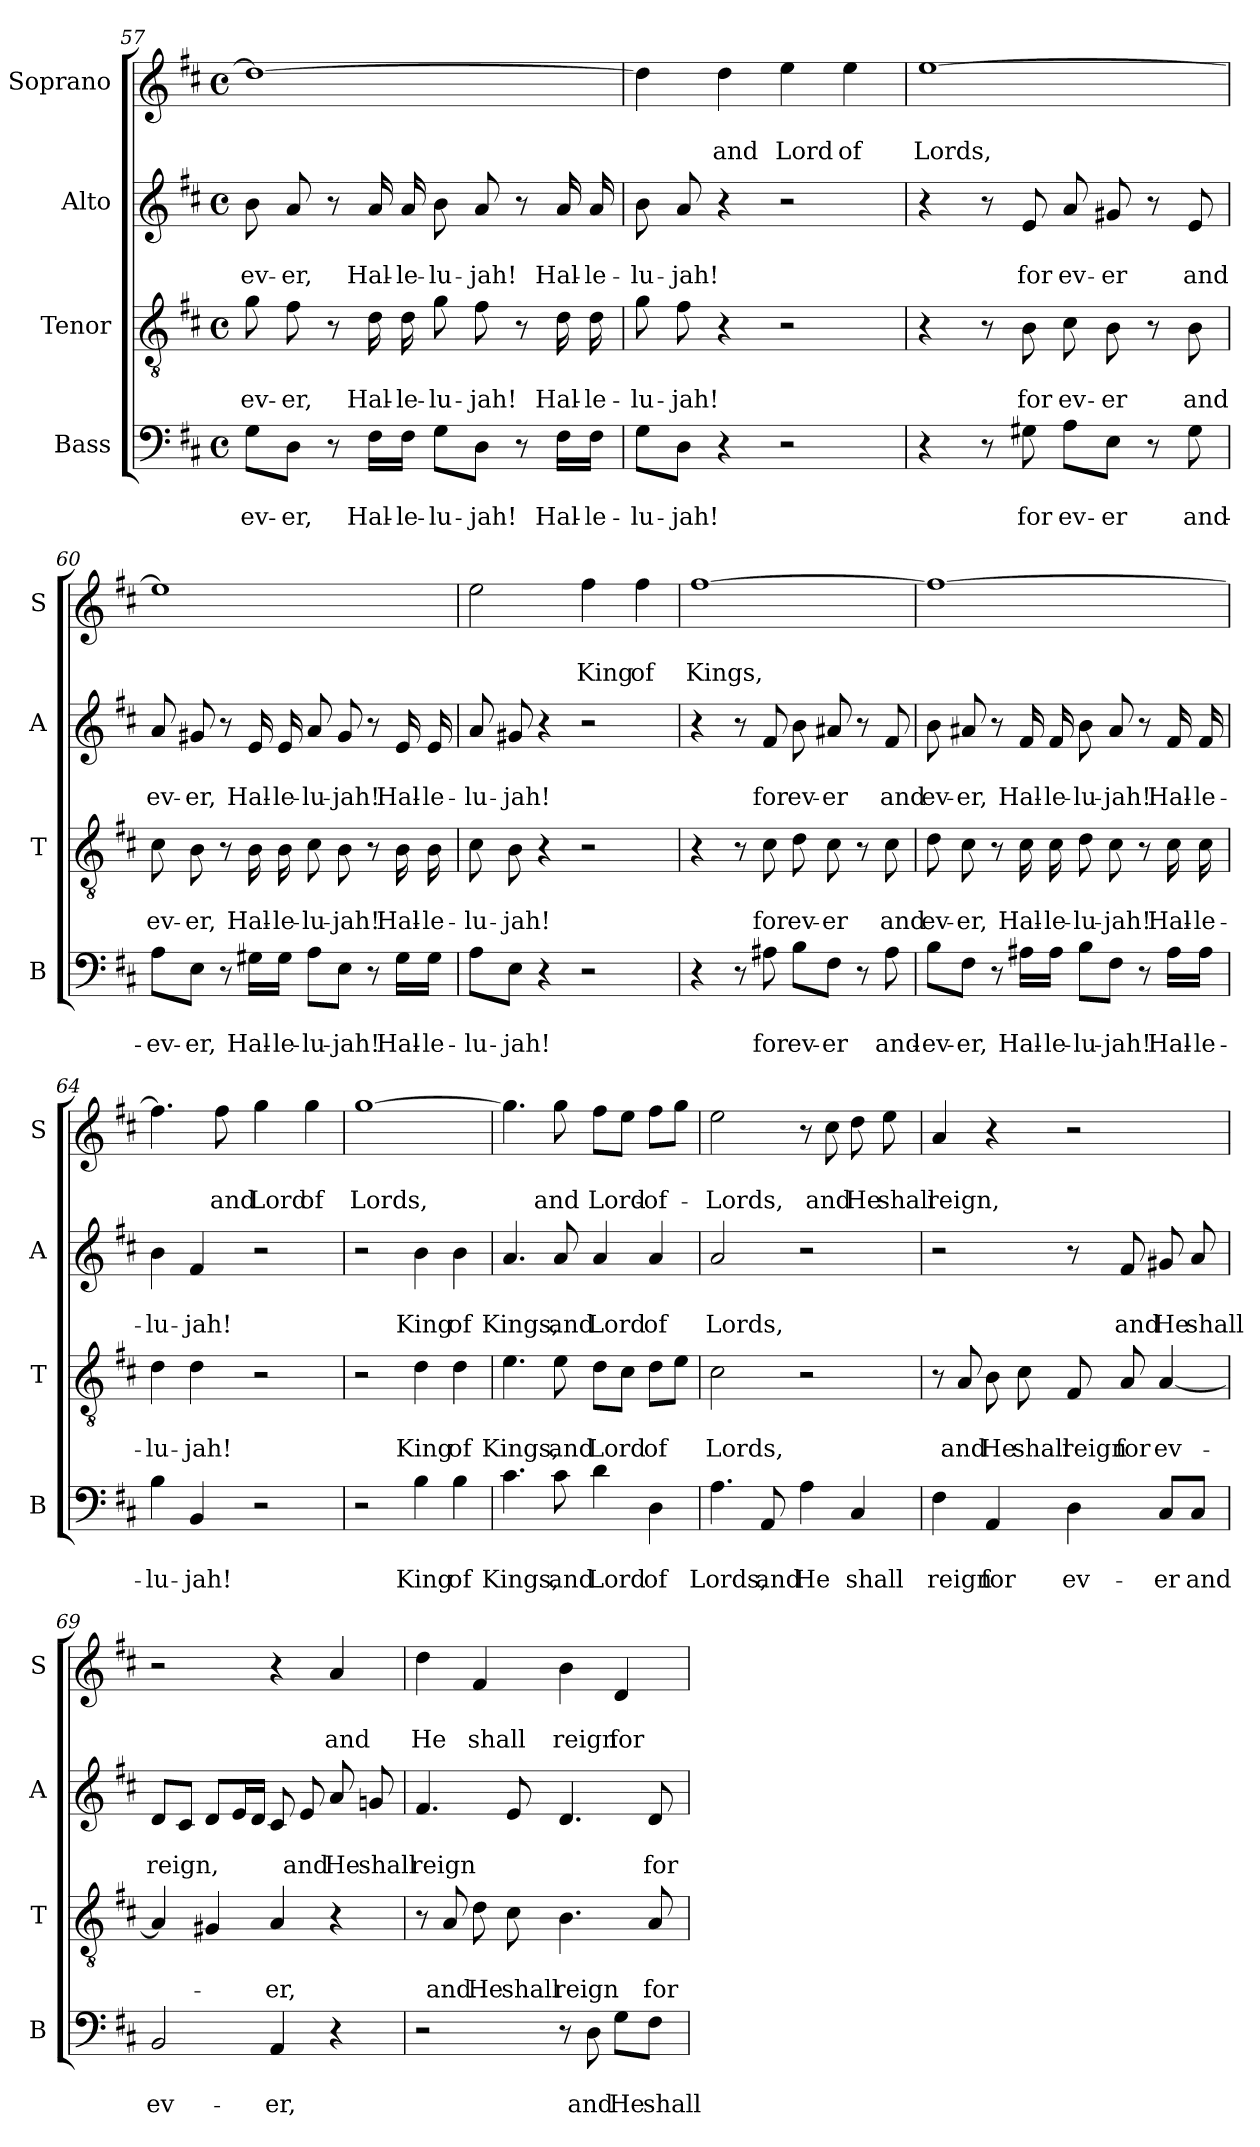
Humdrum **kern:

**kern	**text	**text	**kern	**text	**text	**kern	**text	**text	**kern	**text	**text
*part4	*part4	*part4	*part3	*part3	*part3	*part2	*part2	*part2	*part1	*part1	*part1
*staff4	*staff4	*staff4	*staff3	*staff3	*staff3	*staff2	*staff2	*staff2	*staff1	*staff1	*staff1
*I"Bass	*	*	*I"Tenor	*	*	*I"Alto	*	*	*I"Soprano	*	*
*I'B	*	*	*I'T	*	*	*I'A	*	*	*I'S	*	*
*clefF4	*	*	*clefGv2	*	*	*clefG2	*	*	*clefG2	*	*
*k[f#c#]	*	*	*k[f#c#]	*	*	*k[f#c#]	*	*	*k[f#c#]	*	*
*D:	*	*	*D:	*	*	*D:	*	*	*D:	*	*
*M4/4	*	*	*M4/4	*	*	*M4/4	*	*	*M4/4	*	*
*met(c)	*	*	*met(c)	*	*	*met(c)	*	*	*met(c)	*	*
=57	=57	=57	=57	=57	=57	=57	=57	=57	=57	=57	=57
8G\L	.	-ev-	8g\	.	ev-	8b\	.	ev-	1dd_	.	.
8D\J	.	-er,	8f#\	.	-er,	8a/	.	-er,	.	.	.
8r	.	.	8r	.	.	8r	.	.	.	.	.
16F#\LL	.	Hal-	16d\	.	Hal-	16a/	.	Hal-	.	.	.
16F#\JJ	.	-le-	16d\	.	-le-	16a/	.	-le-	.	.	.
8G\L	.	-lu-	8g\	.	-lu-	8b\	.	-lu-	.	.	.
8D\J	.	-jah!	8f#\	.	-jah!	8a/	.	-jah!	.	.	.
8r	.	.	8r	.	.	8r	.	.	.	.	.
16F#\LL	.	Hal-	16d\	.	Hal-	16a/	.	Hal-	.	.	.
16F#\JJ	.	-le-	16d\	.	-le-	16a/	.	-le-	.	.	.
!!LO:LB:g=z
=58	=58	=58	=58	=58	=58	=58	=58	=58	=58	=58	=58
8G\L	.	-lu-	8g\	.	-lu-	8b\	.	-lu-	4dd\]	.	.
8D\J	.	-jah!	8f#\	.	-jah!	8a/	.	-jah!	.	.	.
4r	.	.	4r	.	.	4r	.	.	4dd\	.	and
2r	.	.	2r	.	.	2r	.	.	4ee\	.	Lord
.	.	.	.	.	.	.	.	.	4ee\	.	of
=59	=59	=59	=59	=59	=59	=59	=59	=59	=59	=59	=59
4r	.	.	4r	.	.	4r	.	.	[1ee	.	Lords,
8r	.	.	8r	.	.	8r	.	.	.	.	.
8G#X\	.	for	8B\	.	for	8e/	.	for	.	.	.
8A\L	.	ev-	8c#\	.	ev-	8a/	.	ev-	.	.	.
8E\J	.	-er	8B\	.	-er	8g#X/	.	-er	.	.	.
8r	.	.	8r	.	.	8r	.	.	.	.	.
8G#\	.	and-	8B\	.	and	8e/	.	and	.	.	.
=60	=60	=60	=60	=60	=60	=60	=60	=60	=60	=60	=60
8A\L	.	-ev-	8c#\	.	ev-	8a/	.	ev-	1ee]	.	.
8E\J	.	-er,	8B\	.	-er,	8g#X/	.	-er,	.	.	.
8r	.	.	8r	.	.	8r	.	.	.	.	.
16G#X\LL	.	Hal-	16B\	.	Hal-	16e/	.	Hal-	.	.	.
16G#\JJ	.	-le-	16B\	.	-le-	16e/	.	-le-	.	.	.
8A\L	.	-lu-	8c#\	.	-lu-	8a/	.	-lu-	.	.	.
8E\J	.	-jah!	8B\	.	-jah!	8g#/	.	-jah!	.	.	.
8r	.	.	8r	.	.	8r	.	.	.	.	.
16G#\LL	.	Hal-	16B\	.	Hal-	16e/	.	Hal-	.	.	.
16G#\JJ	.	-le-	16B\	.	-le-	16e/	.	-le-	.	.	.
!!LO:LB:g=z
=61	=61	=61	=61	=61	=61	=61	=61	=61	=61	=61	=61
8A\L	.	-lu-	8c#\	.	-lu-	8a/	.	-lu-	2ee\	.	.
8E\J	.	-jah!	8B\	.	-jah!	8g#X/	.	-jah!	.	.	.
4r	.	.	4r	.	.	4r	.	.	.	.	.
2r	.	.	2r	.	.	2r	.	.	4ff#\	.	King
.	.	.	.	.	.	.	.	.	4ff#\	.	of
=62	=62	=62	=62	=62	=62	=62	=62	=62	=62	=62	=62
4r	.	.	4r	.	.	4r	.	.	[1ff#	.	Kings,
8r	.	.	8r	.	.	8r	.	.	.	.	.
8A#X\	.	for	8c#\	.	for	8f#/	.	for	.	.	.
8B\L	.	ev-	8d\	.	ev-	8b\	.	ev-	.	.	.
8F#\J	.	-er	8c#\	.	-er	8a#X/	.	-er	.	.	.
8r	.	.	8r	.	.	8r	.	.	.	.	.
8A#\	.	and-	8c#\	.	and	8f#/	.	and	.	.	.
=63	=63	=63	=63	=63	=63	=63	=63	=63	=63	=63	=63
8B\L	.	-ev-	8d\	.	ev-	8b\	.	ev-	1ff#_	.	.
8F#\J	.	-er,	8c#\	.	-er,	8a#X/	.	-er,	.	.	.
8r	.	.	8r	.	.	8r	.	.	.	.	.
16A#X\LL	.	Hal-	16c#\	.	Hal-	16f#/	.	Hal-	.	.	.
16A#\JJ	.	-le-	16c#\	.	-le-	16f#/	.	-le-	.	.	.
8B\L	.	-lu-	8d\	.	-lu-	8b\	.	-lu-	.	.	.
8F#\J	.	-jah!	8c#\	.	-jah!	8a#/	.	-jah!	.	.	.
8r	.	.	8r	.	.	8r	.	.	.	.	.
16A#\LL	.	Hal-	16c#\	.	Hal-	16f#/	.	Hal-	.	.	.
16A#\JJ	.	-le-	16c#\	.	-le-	16f#/	.	-le-	.	.	.
!!LO:PB:g=z
=64	=64	=64	=64	=64	=64	=64	=64	=64	=64	=64	=64
4B\	.	-lu-	4d\	.	-lu-	4b\	.	-lu-	4.ff#\]	.	.
4BB/	.	-jah!	4d\	.	-jah!	4f#/	.	-jah!	.	.	.
.	.	.	.	.	.	.	.	.	8ff#\	.	and
2r	.	.	2r	.	.	2r	.	.	4gg\	.	Lord
.	.	.	.	.	.	.	.	.	4gg\	.	of
=65	=65	=65	=65	=65	=65	=65	=65	=65	=65	=65	=65
2r	.	.	2r	.	.	2r	.	.	[1gg	.	Lords,
4B\	.	King	4d\	.	King	4b\	.	King	.	.	.
4B\	.	of	4d\	.	of	4b\	.	of	.	.	.
=66	=66	=66	=66	=66	=66	=66	=66	=66	=66	=66	=66
4.c#\	.	Kings,	4.e\	.	Kings,	4.a/	.	Kings,	4.gg\]	.	.
8c#\	.	and	8e\	.	and	8a/	.	and	8gg\	.	and
4d\	.	Lord	8d\L	.	Lord	4a/	.	Lord	8ff#\L	.	Lord-
.	.	.	8c#\J	.	.	.	.	.	8ee\J	.	.
4D\	.	of	8d\L	.	of	4a/	.	of	8ff#\L	.	-of-
.	.	.	8e\J	.	.	.	.	.	8gg\J	.	.
!!LO:LB:g=z
=67	=67	=67	=67	=67	=67	=67	=67	=67	=67	=67	=67
4.A\	.	Lords,	2c#\	.	Lords,	2a/	.	Lords,	2ee\	.	-Lords,
8AA/	.	and	.	.	.	.	.	.	.	.	.
4A\	.	He	2r	.	.	2r	.	.	8r	.	.
.	.	.	.	.	.	.	.	.	8cc#\	.	and
4C#/	.	shall	.	.	.	.	.	.	8dd\	.	He
.	.	.	.	.	.	.	.	.	8ee\	.	shall
=68	=68	=68	=68	=68	=68	=68	=68	=68	=68	=68	=68
4F#\	.	reign	8r	.	.	2r	.	.	4a/	.	reign,
.	.	.	8A/	.	and	.	.	.	.	.	.
4AA/	.	for	8B\	.	He	.	.	.	4r	.	.
.	.	.	8c#\	.	shall	.	.	.	.	.	.
4D\	.	ev-	8F#/	.	reign	8r	.	.	2r	.	.
.	.	.	8A/	.	for	8f#/	.	and	.	.	.
8C#/L	.	-er	[4A/	.	ev-	8g#X/	.	He	.	.	.
8C#/J	.	and	.	.	.	8a/	.	shall	.	.	.
=69	=69	=69	=69	=69	=69	=69	=69	=69	=69	=69	=69
2BB/	.	ev-	4A/]	.	.	8d/L	.	reign,	2r	.	.
.	.	.	.	.	.	8c#/J	.	.	.	.	.
.	.	.	4G#X/	.	.	8d/L	.	.	.	.	.
.	.	.	.	.	.	16e/L	.	.	.	.	.
.	.	.	.	.	.	16d/JJ	.	.	.	.	.
4AA/	.	-er,	4A/	.	-er,	8c#/	.	.	4r	.	.
.	.	.	.	.	.	8e/	.	and	.	.	.
4r	.	.	4r	.	.	8a/	.	He	4a/	.	and
.	.	.	.	.	.	8gn/	.	shall	.	.	.
!!LO:LB:g=z
=70	=70	=70	=70	=70	=70	=70	=70	=70	=70	=70	=70
2r	.	.	8r	.	.	4.f#/	.	reign	4dd\	.	He
.	.	.	8A/	.	and	.	.	.	.	.	.
.	.	.	8d\	.	He	.	.	.	4f#/	.	shall
.	.	.	8c#\	.	shall	8e/	.	.	.	.	.
8r	.	.	4.B\	.	reign	4.d/	.	.	4b\	.	reign
8D\	.	and	.	.	.	.	.	.	.	.	.
8G\L	.	He	.	.	.	.	.	.	4d/	.	for
8F#\J	.	shall	8A/	.	for	8d/	.	for	.	.	.
=	=	=	=	=	=	=	=	=	=	=	=
*-	*-	*-	*-	*-	*-	*-	*-	*-	*-	*-	*-
